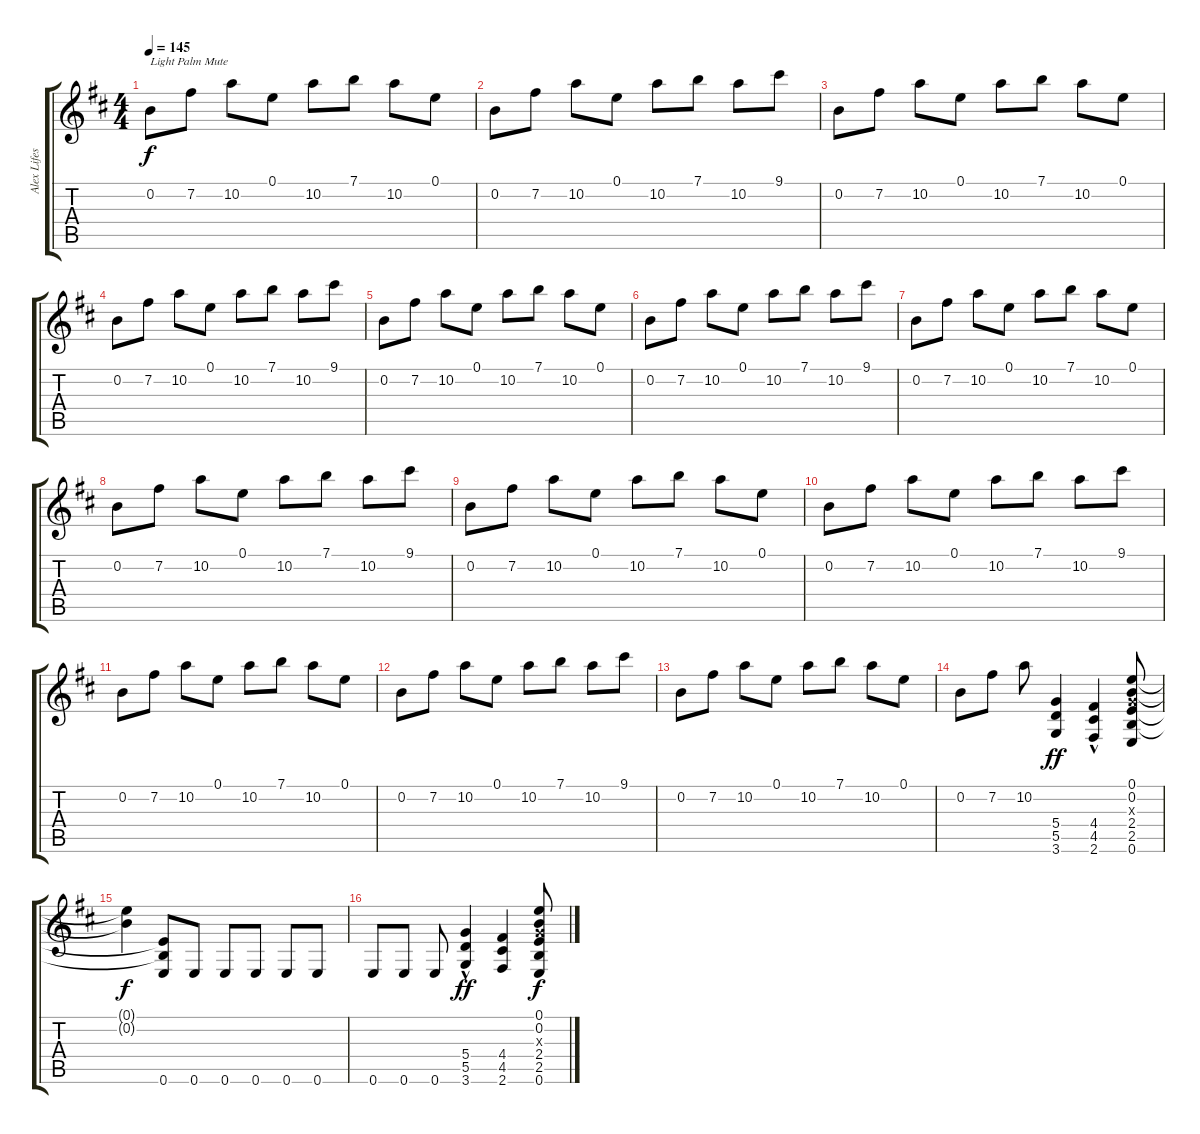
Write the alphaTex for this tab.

\track ("Alex Lifeson" "Alex Lifes") {instrument overdrivenguitar}
\staff {score tabs}
\tuning (E4 B3 G3 D3 A2 E2) {hide}
\ts (4 4)
\tempo 145
\clef g2
\ks d
0.2.8{txt "Light Palm Mute" dy f instrument overdrivenguitar} 7.2.8 10.2.8 0.1.8 10.2.8 7.1.8 10.2.8 0.1.8 |
0.2.8 7.2.8 10.2.8 0.1.8 10.2.8 7.1.8 10.2.8 9.1.8 |
0.2.8 7.2.8 10.2.8 0.1.8 10.2.8 7.1.8 10.2.8 0.1.8 |
0.2.8 7.2.8 10.2.8 0.1.8 10.2.8 7.1.8 10.2.8 9.1.8 |
0.2.8 7.2.8 10.2.8 0.1.8 10.2.8 7.1.8 10.2.8 0.1.8 |
0.2.8 7.2.8 10.2.8 0.1.8 10.2.8 7.1.8 10.2.8 9.1.8 |
0.2.8 7.2.8 10.2.8 0.1.8 10.2.8 7.1.8 10.2.8 0.1.8 |
0.2.8 7.2.8 10.2.8 0.1.8 10.2.8 7.1.8 10.2.8 9.1.8 |
0.2.8 7.2.8 10.2.8 0.1.8 10.2.8 7.1.8 10.2.8 0.1.8 |
0.2.8 7.2.8 10.2.8 0.1.8 10.2.8 7.1.8 10.2.8 9.1.8 |
0.2.8 7.2.8 10.2.8 0.1.8 10.2.8 7.1.8 10.2.8 0.1.8 |
0.2.8 7.2.8 10.2.8 0.1.8 10.2.8 7.1.8 10.2.8 9.1.8 |
0.2.8 7.2.8 10.2.8 0.1.8 10.2.8 7.1.8 10.2.8 0.1.8 |
0.2.8 7.2.8 10.2.8 (5.4 5.5 3.6).4{dy ff} (4.4 4.5 2.6{hac}).4 (0.1 0.2 0.3{x} 2.4 2.5 0.6).8 |
(0.1{t} 0.2{t}).4{dy f} (2.4{t} 2.5{t} 0.6).8 0.6.8 0.6.8 0.6.8 0.6.8 0.6.8 |
0.6.8 0.6.8 0.6.8 (5.4 5.5{hac} 3.6).4{dy ff} (4.4 4.5 2.6).4 (0.1 0.2 0.3{x} 2.4 2.5 0.6).8{dy f}
